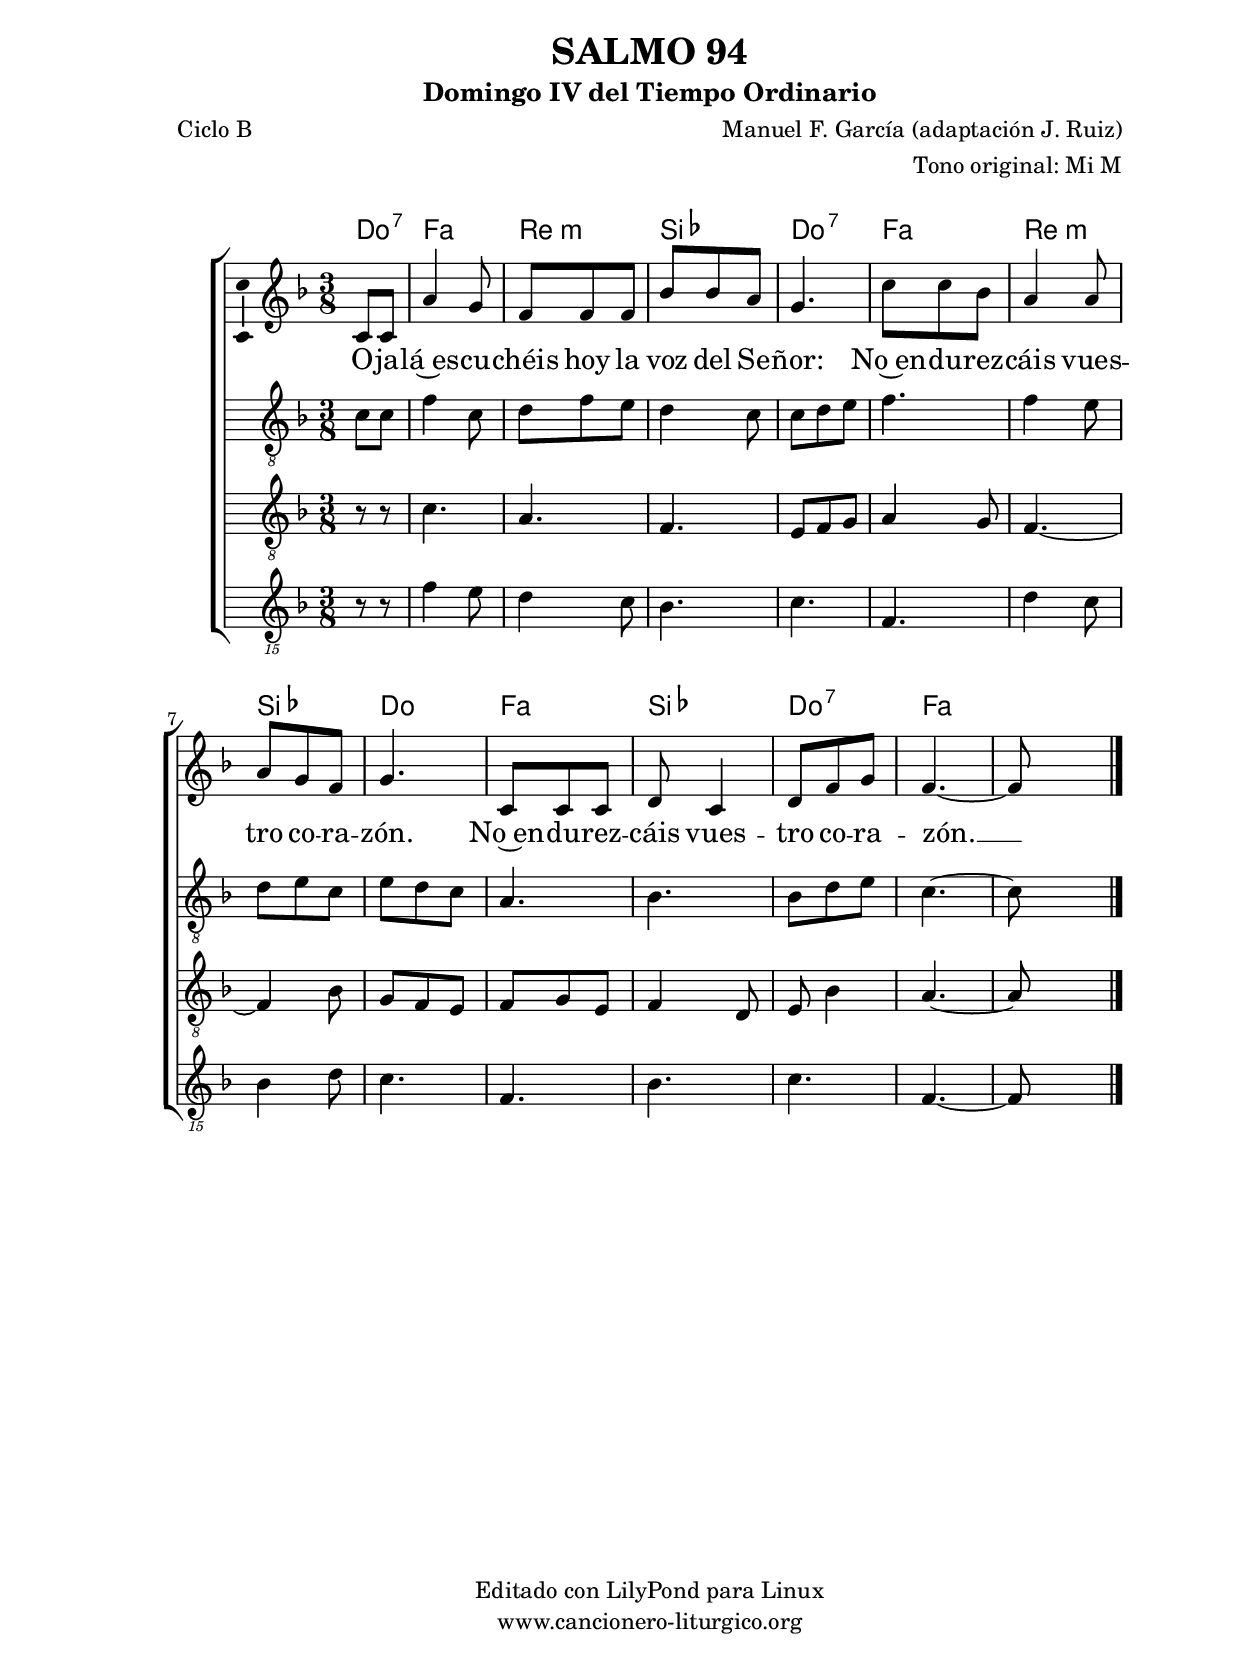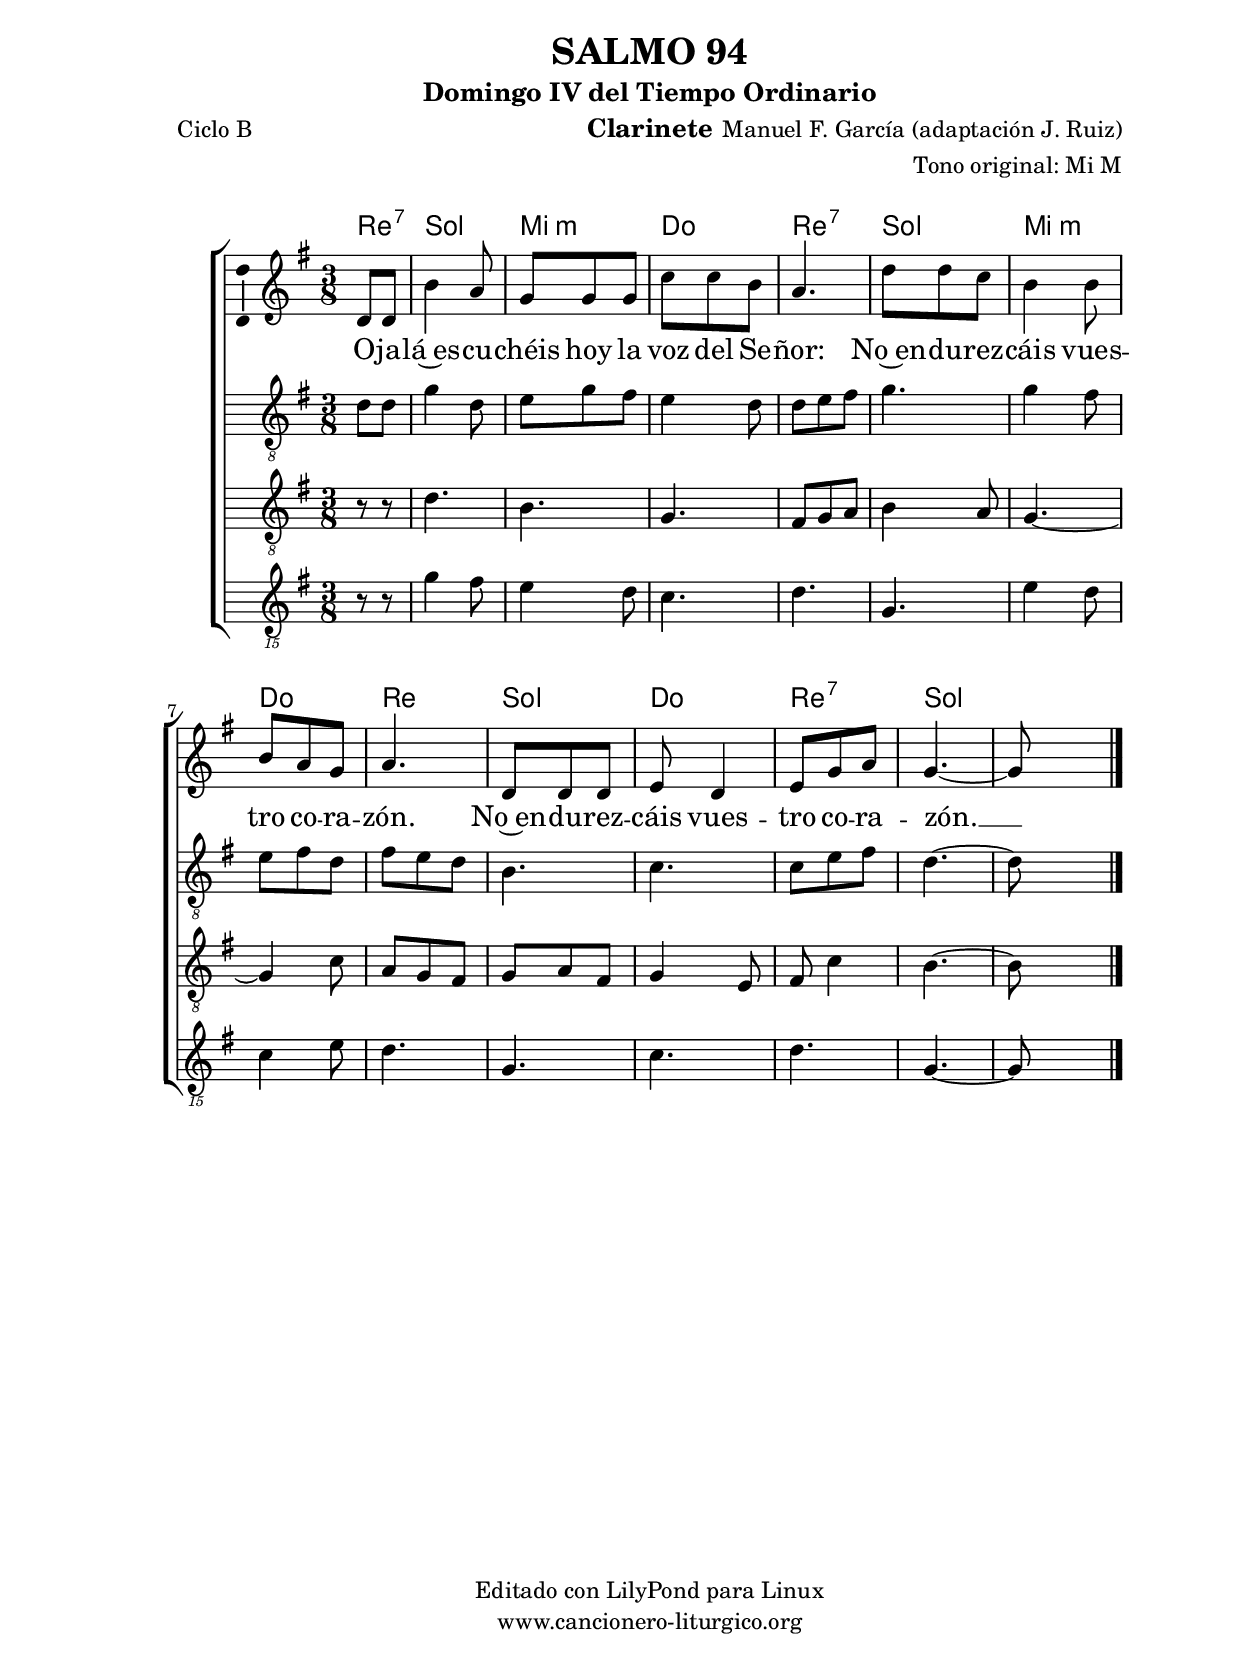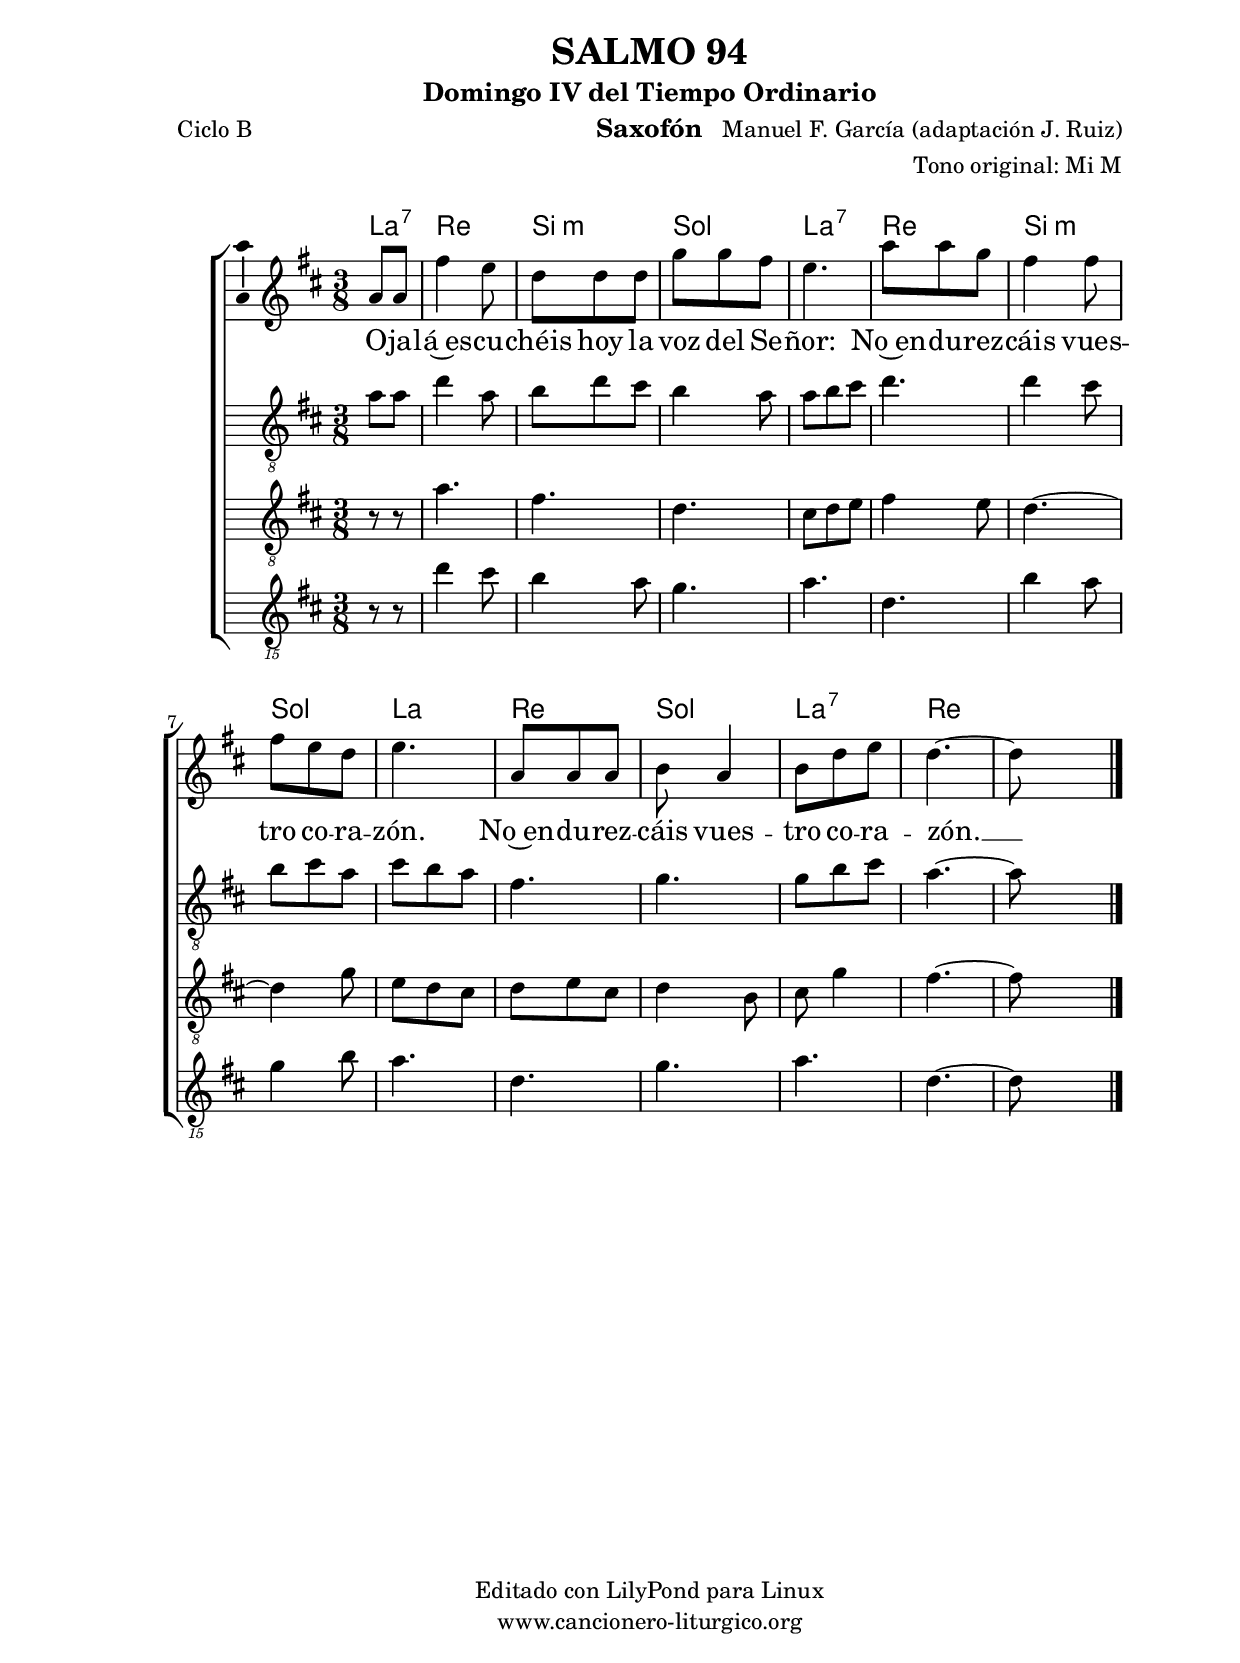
%
%para convertir .midi en .wav:
%timidity filename.midi -Ow -o finename.wav
%
%
%Para convertir de .wav a .mp3:
%lame -h -m j filename.wav
%
%
%para escuchar el midi:
%timidity nombrefichero.midi
%


%versión de lilypond para la que se ha escrito esta partitura:
\version "2.16.0"

	%Tamaño papel
	#(set-default-paper-size "a4")
	%Tamaño partitura
	#(set-global-staff-size 20)
	%No responde al pulsar sobre una nota
	#(ly:set-option 'point-and-click #f)

%parámetros del encabezamiento:
\header {
	title = "SALMO 94"
	subtitle = "Domingo IV del Tiempo Ordinario"
	composer = "Manuel F. García (adaptación J. Ruiz)"
	poet = "Ciclo B"
	meter = ""
	arranger = "Tono original: Mi M"
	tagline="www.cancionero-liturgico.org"
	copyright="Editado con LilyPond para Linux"
	}

%parámetros asociados al papel:
\paper  {
	oddHeaderMarkup = \markup {\fill-line { \on-the-fly #not-first-page \fromproperty #'header:title \on-the-fly #not-first-page \fromproperty #'header:composer }}
	evenHeaderMarkup = \markup {\fill-line { \fromproperty #'header:composer \fromproperty #'header:title }}
	#(set-paper-size "a4")
	print-page-number = ##f
	first-page-number = 1
	print-first-page-number = ##f
%	head-separation = 3.0 \cm
	top-margin = 2.0 \cm
	bottom-margin = 0.5\cm
%%%	bottom-margin = -1.0\cm
	left-margin = 3.0 \cm
	line-width = 16.0 \cm 
	indent = 8\mm
	interscoreline = 2.\mm
	between-system-space = 15\mm
%	para que las partituras no llenen la hoja:
	ragged-bottom = ##t
%	idem para la última hoja:
	ragged-last-bottom = ##f
%	para que las partituras llenen el ancho del papel:
	ragged-last = ##f
	after-title-space = 2.5 \cm
%page-count=1
%system-count=8

	%Flexible Vertical Spacing
%	markup-markup-spacing =
%	#'((basic-distance . 15) (minimum-distance . 15) (padding . 3))
	markup-system-spacing =
	#'((basic-distance . 15) (minimum-distance . 15) (padding . 3))
	system-system-spacing =
	#'((basic-distance . 15) (minimum-distance . 15) (padding . 3))
	score-system-spacing =
	#'((basic-distance . 15) (minimum-distance . 15) (padding . 5))
%	top-system-spacing = % header
%	#'((basic-distance . 8) (minimum-distance . 0) (padding . 3))
%	top-markup-spacing =
%	#'((basic-distance . 20) (minimum-distance . 20) (padding . 3))
	last-bottom-spacing = % footer
	#'((basic-distance . 5) (minimum-distance . 5) (padding . 3))
%	score-markup-spacing =
%	#'((basic-distance . 16) (minimum-distance . 13) (padding . 3))

	}


%parámetros que afectan a toda la partitura:
global =  {
	%clave de sol (G):
	\clef G
	%armadura:
	\transpose e f
	\key e \major
	\tempo 4=90
	\set Score.tempoHideNote = ##t
	}


acordes = {
	\italianChords
	\chordmode {
	\transpose e f
{
b4:7
e4. cis:m a b:7 e cis:m a b e a b:7 e s
	}
	}
}


melodia = 
	\transpose e f
{
	\relative c'{
	\time 3/8

\partial 4
b8 b
gis'4 fis8
e8 e e
a8 a gis8
fis4.
b8 b a
gis4 gis8
gis8 fis e
fis4.
b,8 b b
cis8 b4
cis8 e fis
e4.~
e8 s4

	\bar "|."
	}
	}

melodiados = 
	\transpose e f
{
	\relative c'{
	\time 3/8

\clef "G_8"
b8 b
e4 b8
cis8 e dis
cis4 b8
b8 cis dis
e4.
e4 dis8
cis8 dis b
dis8 cis b
gis4.
a4.
a8 cis dis
b4.~
b8 s4

	\bar "|."
	}
	}

melodiatres = 
	\transpose e f
{
	\relative c'{
	\time 3/8
%\clef F
\clef "G_8"
r8 r
b4.
gis4.
e4.
dis8 e fis
gis4 fis8
e4.~
e4 a8 fis8 e dis
e8 fis dis
e4 cis8
dis8 a'4 gis4.~
gis8 s4

	\bar "|."
	}
	}

melodiacuatro = 
	\transpose e f
{
	\relative c{
	\time 3/8
%\clef F
\clef "G_15"
r8 r
e4 dis8
cis4 b8
a4.
b4.
e,4.
cis'4 b8
a4 cis8
b4.
e,4.
a4.
b4.
e,4.~
e8 s4

	\bar "|."
	}
	}

texto = \lyricmode {
O -- ja -- lá~es -- cu -- chéis hoy la voz del Se -- ñor: No~en -- du -- rez -- cáis vues -- tro co -- ra -- zón. No~en -- du -- rez -- cáis vues -- tro co -- ra -- zón. __
	}


acordesStaff = \context ChordNames = acordesStaff <<
	\set chordChanges = ##t
	\acordes
	>>


vozStaff = \context Voice = vozStaff
\with {\consists "Ambitus_engraver"}
<<
%	\set Staff.instrumentName = ""
%	\set Staff.shortInstrumentName = ""
%	\set Staff.midiInstrument = #"clarinet"
%	\set Staff.midiInstrument = #"cello"
%	\set Staff.midiInstrument = #"flute"
	\set Staff.midiInstrument = #"electric guitar (jazz)"
%	\set Staff.midiInstrument = #"english horn"
%	\set Staff.midiInstrument = #"violin"
%	\set Staff.midiInstrument = #"glockenspiel"
	\set Staff.midiMinimumVolume = #0.7
	\set Staff.midiMaximumVolume = #0.9
	\global
	\melodia
	>>

vozdosStaff = \context Voice = vozdosStaff
<<
%	\set Staff.instrumentName = "Clarinete 1"
%	\set Staff.shortInstrumentName = "C"
	\override Staff.StaffSymbol #'staff-space = #(magstep -0.35)
	\set Staff.midiInstrument = #"english horn"
	\set Staff.midiMinimumVolume = #0.4
	\set Staff.midiMaximumVolume = #0.5
	\global
	\melodiados
	>>

voztresStaff = \context Voice = voztresStaff
<<
%	\set Staff.instrumentName = "Saxofón"
%	\set Staff.shortInstrumentName = "S"
	\override Staff.StaffSymbol #'staff-space = #(magstep -0.35)
	\set Staff.midiInstrument = #"violin"
	\set Staff.midiMinimumVolume = #0.4
	\set Staff.midiMaximumVolume = #0.5
	\global
	\melodiatres
	>>

vozcuatroStaff = \context Voice = vozcuatroStaff
<<
%	\set Staff.instrumentName = "Saxofón"
%	\set Staff.shortInstrumentName = "S"
	\override Staff.StaffSymbol #'staff-space = #(magstep -0.35)
	\set Staff.midiInstrument = #"violin"
	\set Staff.midiMinimumVolume = #0.4
	\set Staff.midiMaximumVolume = #0.5
	\global
	\melodiacuatro
	>>


textoStaff = \context Lyrics = textoStaff <<
	\lyricsto vozStaff \texto
	>>

\book {
	\score {
		\context ChoirStaff {
%			\override StaffGroup.SystemStartBracket #'collapse-height = #1
%			\override Score.SystemStartBar #'collapse-height = #1
			<<
			\acordesStaff
			\vozStaff
			\textoStaff
			\vozdosStaff
			\voztresStaff
			\vozcuatroStaff
			>>
			}
		\layout {
	    		\context {
				\Lyrics
				\override LyricText #'font-size = #2
				}
	   		 \context {
				\Score
				%fontSize = #3
				\override StaffSymbol #'staff-space = #(magstep +3)
				%\override Beam #'thickness = #0.55
				%\override SpacingSpanner #'spacing-increment = #1.0
				%\override Slur #'height-limit = #1.5
				}
			}
		}
	\score {
		\unfoldRepeats
		\context ChoirStaff {
			<<
			\acordesStaff
			\vozStaff
			\vozdosStaff
			\voztresStaff
			\vozcuatroStaff
			>>
			}
		\midi {
	  		\context {
	  			\Score
				tempoWholesPerMinute = #(ly:make-moment 70 4)
				}
			}
		}
	}

%Partitura para clarinete
#(define output-suffix "C")
\book {
	\header{
		instrument = "Clarinete"
		}
	\score {
		\context ChoirStaff {
%			\override StaffGroup.SystemStartBracket #'collapse-height = #1
%			\override Score.SystemStartBar #'collapse-height = #1
\transpose c d
			<<
			\acordesStaff
			\vozStaff
			\textoStaff
			\vozdosStaff
			\voztresStaff
			\vozcuatroStaff
			>>
			}
		\layout {
	    		\context {
				\Lyrics
				\override LyricText #'font-size = #2
				}
	   		 \context {
				\Score
				%fontSize = #3
				\override StaffSymbol #'staff-space = #(magstep +3)
				%\override Beam #'thickness = #0.55
				%\override SpacingSpanner #'spacing-increment = #1.0
				%\override Slur #'height-limit = #1.5
				}
			}
		}
	}

%Partitura para saxofón
#(define output-suffix "S")
\book {
	\header{
		instrument = "Saxofón"
		}
	\score {
		\context ChoirStaff {
%			\override StaffGroup.SystemStartBracket #'collapse-height = #1
%			\override Score.SystemStartBar #'collapse-height = #1
\transpose c a
			<<
			\acordesStaff
			\vozStaff
			\textoStaff
			\vozdosStaff
			\voztresStaff
			\vozcuatroStaff
			>>
			}
		\layout {
	    		\context {
				\Lyrics
				\override LyricText #'font-size = #2
				}
	   		 \context {
				\Score
				%fontSize = #3
				\override StaffSymbol #'staff-space = #(magstep +3)
				%\override Beam #'thickness = #0.55
				%\override SpacingSpanner #'spacing-increment = #1.0
				%\override Slur #'height-limit = #1.5
				}
			}
		}
	}

